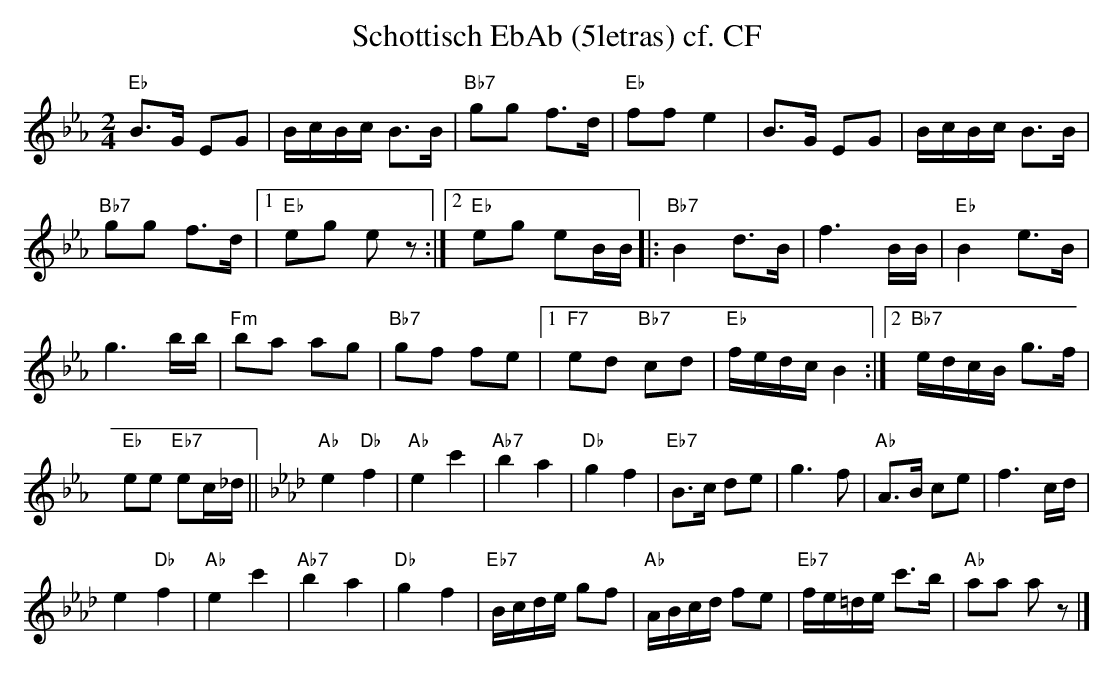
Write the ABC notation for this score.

X:1
T:Schottisch EbAb (5letras) cf. CF
M:2/4
L:1/16
K:Ebmaj%%MIDI gchordon
"Eb"B3G E2G2 | BcBc B3B | "Bb7"g2g2 f3d | "Eb"f2f2e4 | B3G E2G2 | BcBc B3B |
"Bb7"g2g2 f3d |1 "Eb"e2g2 e2z2 :|2 "Eb"e2g2 e2BB |: "Bb7"B4 d3B | f6BB | "Eb"B4e3B |
g6bb | "Fm"b2a2 a2g2 | "Bb7"g2f2 f2e2 |1 "F7"e2d2 "Bb7"c2d2 | "Eb"fedc B4 :|2 "Bb7"edcB g3f |
"Eb"e2e2 "Eb7"e2c_d || [K:Abmaj] "Ab"e4"Db"f4 | "Ab"e4 c'4 | "Ab7"b4a4 | "Db"g4f4 | "Eb7"B3c d2e2 | g6f2 | "Ab"A3B c2e2 | f6cd |
e4"Db"f4 | "Ab"e4 c'4 | "Ab7"b4a4 | "Db"g4f4 | "Eb7"Bcde g2f2 | "Ab"ABcd f2e2 | "Eb7"fe=de c'3b | "Ab"a2a2 a2z2 |]
